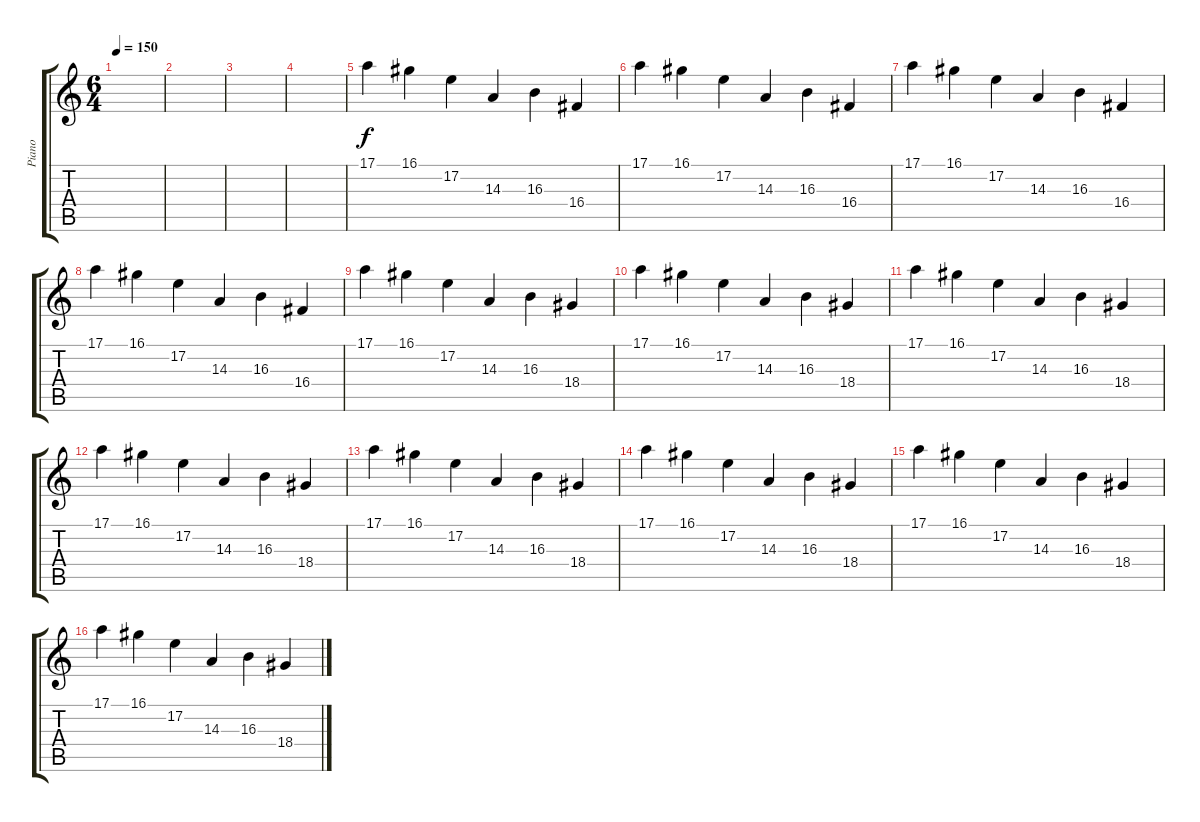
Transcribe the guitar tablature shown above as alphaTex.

\track ("Piano" "Piano") {instrument acousticgrandpiano}
\staff {score tabs}
\tuning (E4 B3 G3 D3 A2 E2) {hide}
\ts (6 4)
\tempo 150
\clef g2
\ks c
|
|
|
|
17.1.4{volume 12} 16.1.4 17.2.4 14.3.4 16.3.4 16.4.4 |
17.1.4 16.1.4 17.2.4 14.3.4 16.3.4 16.4.4 |
17.1.4 16.1.4 17.2.4 14.3.4 16.3.4 16.4.4 |
17.1.4 16.1.4 17.2.4 14.3.4 16.3.4 16.4.4 |
17.1.4{volume 9 balance 16} 16.1.4 17.2.4 14.3.4 16.3.4 18.4.4 |
17.1.4 16.1.4 17.2.4 14.3.4 16.3.4 18.4.4 |
17.1.4 16.1.4 17.2.4 14.3.4 16.3.4 18.4.4 |
17.1.4 16.1.4 17.2.4 14.3.4 16.3.4 18.4.4 |
17.1.4 16.1.4 17.2.4 14.3.4 16.3.4 18.4.4 |
17.1.4 16.1.4 17.2.4 14.3.4 16.3.4 18.4.4 |
17.1.4 16.1.4 17.2.4 14.3.4 16.3.4 18.4.4 |
17.1.4 16.1.4 17.2.4 14.3.4 16.3.4 18.4.4
